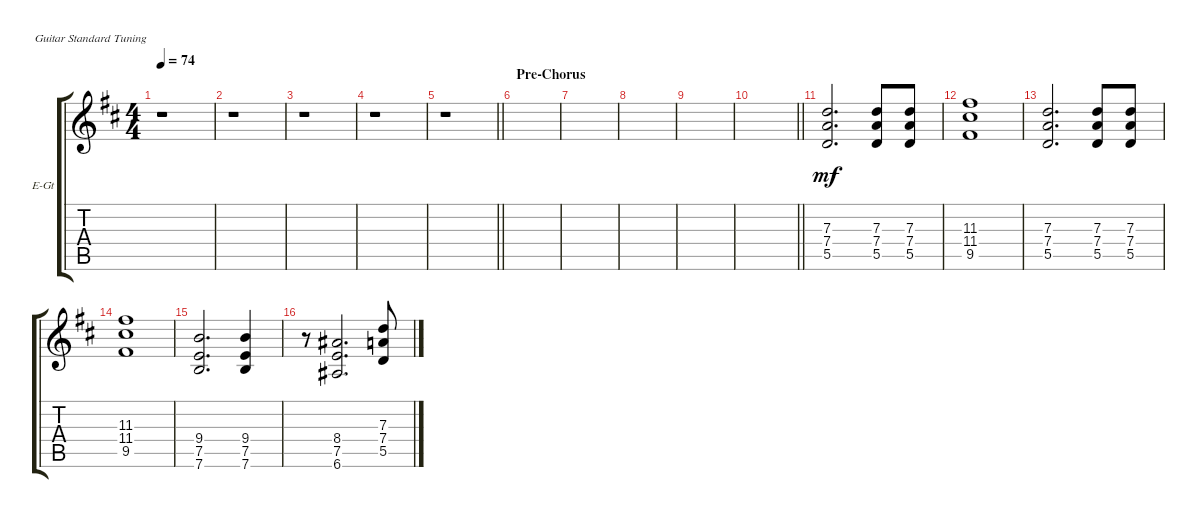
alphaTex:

\bracketExtendMode groupsimilarinstruments
\firstSystemTrackNameOrientation horizontal
\otherSystemsTrackNameOrientation horizontal
\track ("Rudolf Schenker" "E-Gt") {instrument distortionguitar}
\staff {score tabs}
\tuning (E4 B3 G3 D3 A2 E2)
\ts (4 4)
\tempo 74
\clef g2
\ks d
r.1{dy mf} |
r.1 |
r.1 |
r.1 |
\barLineRight lightlight
r.1 |
\section ("" "Pre-Chorus")
|
|
|
|
\barLineRight lightlight
|
(7.3 7.4 5.5).2{d} (7.3 7.4 5.5).8 (7.3 7.4 5.5).8 |
(11.3 11.4 9.5).1 |
(7.3 7.4 5.5).2{d} (7.3 7.4 5.5).8 (7.3 7.4 5.5).8 |
(11.3 11.4 9.5).1 |
(9.4 7.5 7.6).2{d} (9.4 7.5 7.6).4 |
r.8 (8.4 7.5 6.6).2{d} (7.3 7.4 5.5).8
